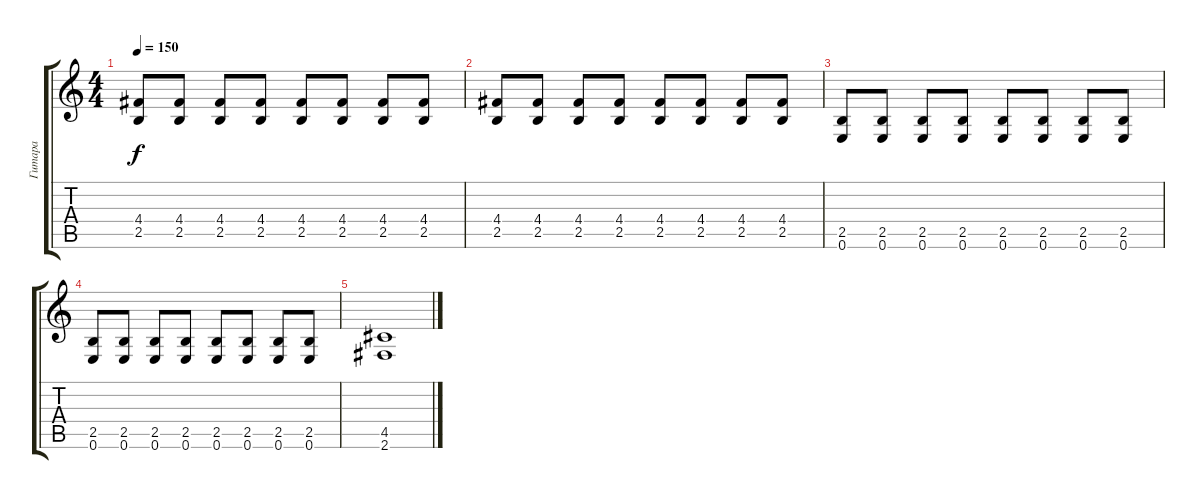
\track ("Гитара" "Гитара") {instrument distortionguitar}
\staff {score tabs}
\tuning (E4 B3 G3 D3 A2 E2) {hide}
\ts (4 4)
\tempo 150
\clef g2
\ks c
(4.4 2.5).8{dy f} (4.4 2.5).8 (4.4 2.5).8 (4.4 2.5).8 (4.4 2.5).8 (4.4 2.5).8 (4.4 2.5).8 (4.4 2.5).8 |
(4.4 2.5).8 (4.4 2.5).8 (4.4 2.5).8 (4.4 2.5).8 (4.4 2.5).8 (4.4 2.5).8 (4.4 2.5).8 (4.4 2.5).8 |
(2.5 0.6).8 (2.5 0.6).8 (2.5 0.6).8 (2.5 0.6).8 (2.5 0.6).8 (2.5 0.6).8 (2.5 0.6).8 (2.5 0.6).8 |
(2.5 0.6).8 (2.5 0.6).8 (2.5 0.6).8 (2.5 0.6).8 (2.5 0.6).8 (2.5 0.6).8 (2.5 0.6).8 (2.5 0.6).8 |
(4.5 2.6).1
